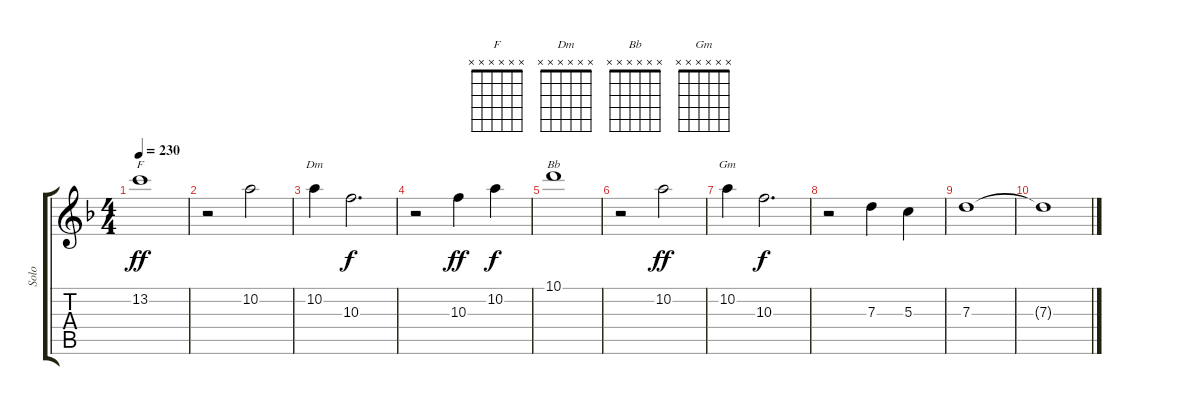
\track ("Solo" "Solo") {instrument electricguitarclean}
\staff {score tabs}
\tuning (E4 B3 G3 D3 A2 E2) {hide}
\chord ("F" x x x x x x)
\chord ("Dm" x x x x x x)
\chord ("Bb" x x x x x x)
\chord ("Gm" x x x x x x)
\ts (4 4)
\tempo 230
\clef g2
\ks dminor
13.2.1{ch "F" dy ff} |
r.2 10.2.2 |
10.2.4{ch "Dm"} 10.3.2{d dy f} |
r.2 10.3.4{dy ff} 10.2.4{dy f} |
10.1.1{ch "Bb"} |
r.2 10.2.2{dy ff} |
10.2.4{ch "Gm"} 10.3.2{d dy f} |
r.2 7.3.4 5.3.4 |
7.3.1 |
7.3{t}.1
